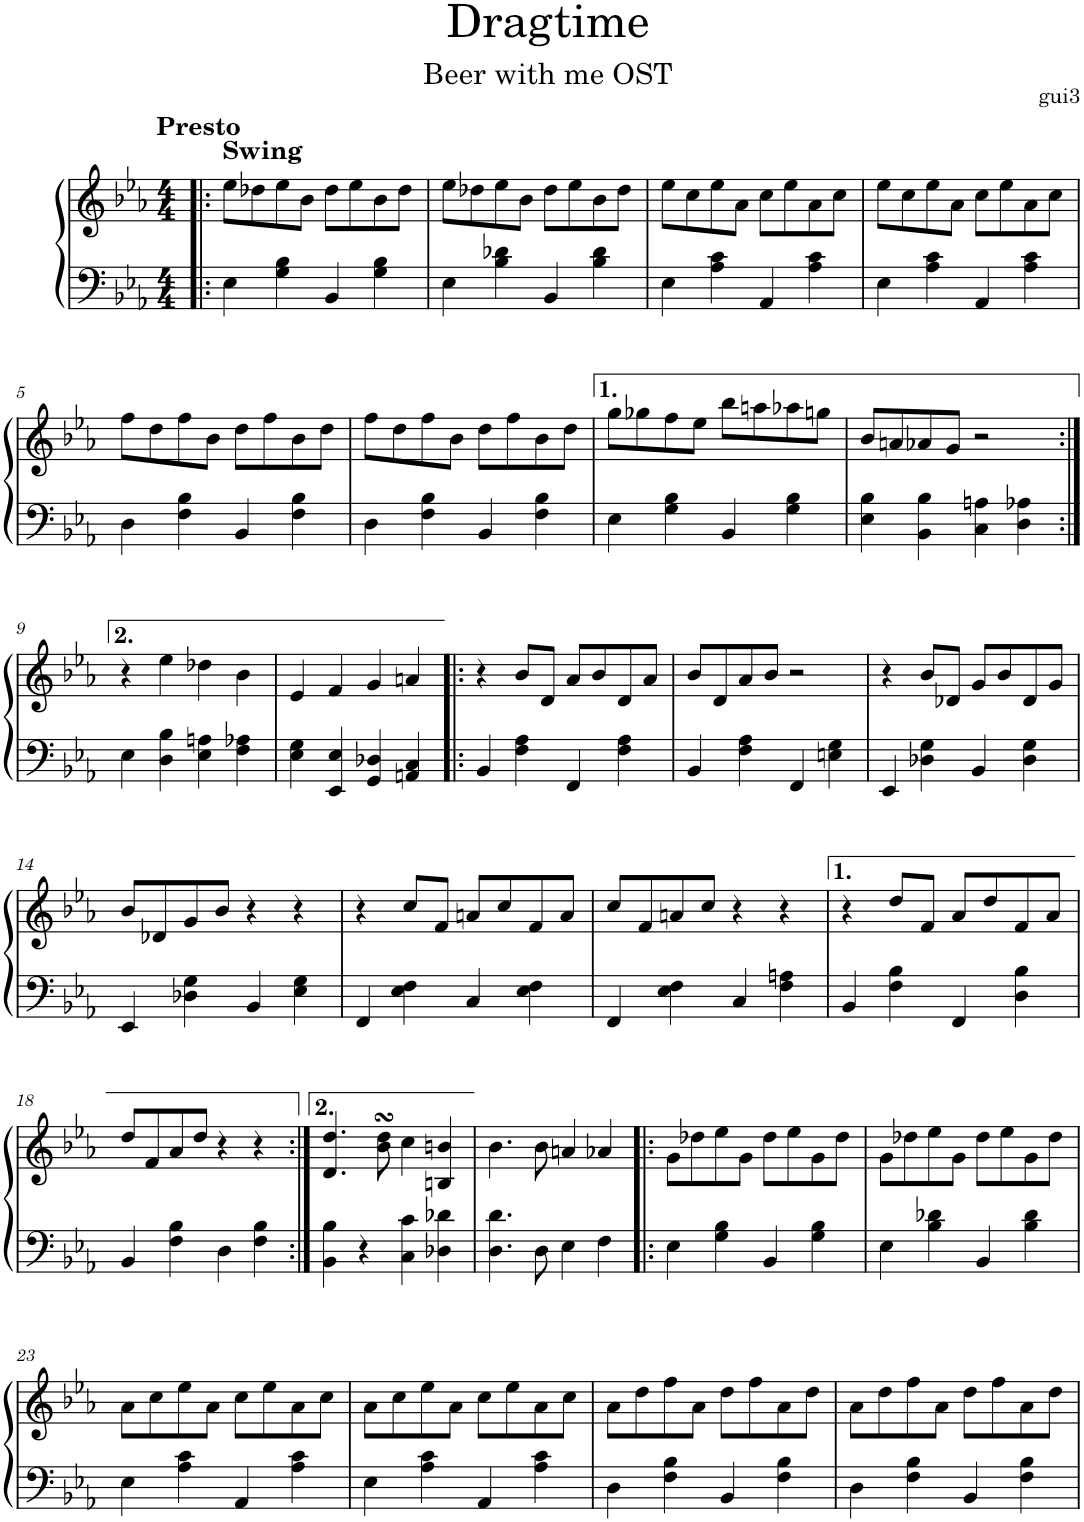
**kern	**kern
*part1	*part1
*staff2	*staff1
*I"Piano Honky Tonk	*
*I'Pia. Hnk.	*
*clefF4	*clefG2
*k[b-e-a-]	*k[b-e-a-]
*M4/4	*M4/4
=1!|:	=1!|:
!	!LO:TX:a:B:t=Presto
!	!LO:TX:a:B:t=Swing
4E-\	8ee-\L
.	8dd-X\
4G\ 4B-\	8ee-\
.	8b-\J
4BB-/	8dd-\L
.	8ee-\
4G\ 4B-\	8b-\
.	8dd-\J
=2	=2
4E-\	8ee-\L
.	8dd-X\
4B-\ 4d-X\	8ee-\
.	8b-\J
4BB-/	8dd-\L
.	8ee-\
4B-\ 4d-\	8b-\
.	8dd-\J
=3	=3
4E-\	8ee-\L
.	8cc\
4A-\ 4c\	8ee-\
.	8a-\J
4AA-/	8cc\L
.	8ee-\
4A-\ 4c\	8a-\
.	8cc\J
=4	=4
4E-\	8ee-\L
.	8cc\
4A-\ 4c\	8ee-\
.	8a-\J
4AA-/	8cc\L
.	8ee-\
4A-\ 4c\	8a-\
.	8cc\J
!!LO:LB:g=z
=5	=5
4D\	8ff\L
.	8dd\
4F\ 4B-\	8ff\
.	8b-\J
4BB-/	8dd\L
.	8ff\
4F\ 4B-\	8b-\
.	8dd\J
=6	=6
4D\	8ff\L
.	8dd\
4F\ 4B-\	8ff\
.	8b-\J
4BB-/	8dd\L
.	8ff\
4F\ 4B-\	8b-\
.	8dd\J
=7	=7
4E-\	8gg\L
.	8gg-X\
4G\ 4B-\	8ff\
.	8ee-\J
4BB-/	8bb-\L
.	8aan\
4G\ 4B-\	8aa-X\
.	8ggn\J
=8	=8
4E-\ 4B-\	8b-/L
.	8an/
4BB-\ 4B-\	8a-X/
.	8g/J
4C\ 4An\	2r
4D\ 4A-X\	.
!!LO:LB:g=z
=9:|!	=9:|!
4E-\	4r
4D\ 4B-\	4ee-\
4E-\ 4An\	4dd-X\
4F\ 4A-X\	4b-\
=10	=10
4E-\ 4G\	4e-/
4EE-/ 4E-/	4f/
4GG/ 4D-X/	4g/
4AAn/ 4C/	4an/
=11!|:	=11!|:
4BB-/	4r
4F\ 4A-\	8b-/L
.	8d/J
4FF/	8a-/L
.	8b-/
4F\ 4A-\	8d/
.	8a-/J
=12	=12
4BB-/	8b-/L
.	8d/
4F\ 4A-\	8a-/
.	8b-/J
4FF/	2r
4En\ 4G\	.
=13	=13
4EE-/	4r
4D-X\ 4G\	8b-/L
.	8d-X/J
4BB-/	8g/L
.	8b-/
4D-\ 4G\	8d-/
.	8g/J
!!LO:LB:g=z
=14	=14
4EE-/	8b-/L
.	8d-X/
4D-X\ 4G\	8g/
.	8b-/J
4BB-/	4r
4E-\ 4G\	4r
=15	=15
4FF/	4r
4E-\ 4F\	8cc/L
.	8f/J
4C/	8an/L
.	8cc/
4E-\ 4F\	8f/
.	8a/J
=16	=16
4FF/	8cc/L
.	8f/
4E-\ 4F\	8an/
.	8cc/J
4C/	4r
4F\ 4An\	4r
=17	=17
4BB-/	4r
4F\ 4B-\	8dd/L
.	8f/J
4FF/	8a-/L
.	8dd/
4D\ 4B-\	8f/
.	8a-/J
!!LO:LB:g=z
=18	=18
4BB-/	8dd/L
.	8f/
4F\ 4B-\	8a-/
.	8dd/J
4D\	4r
4F\ 4B-\	4r
=19:|!	=19:|!
4BB-\ 4B-\	4.d/ 4.dd/
4r	.
.	8b-\sSSS 8dd\sSSS
4C\ 4c\	4cc\
4D-X\ 4d-X\	4Bn/ 4bn/
=20	=20
4.D\ 4.d\	4.b-\
8D\	8b-\
4E-\	4an/
4F\	4a-X/
=21!|:	=21!|:
4E-\	8g\L
.	8dd-X\
4G\ 4B-\	8ee-\
.	8g\J
4BB-/	8dd-\L
.	8ee-\
4G\ 4B-\	8g\
.	8dd-\J
=22	=22
4E-\	8g\L
.	8dd-X\
4B-\ 4d-X\	8ee-\
.	8g\J
4BB-/	8dd-\L
.	8ee-\
4B-\ 4d-\	8g\
.	8dd-\J
!!LO:LB:g=z
=23	=23
4E-\	8a-\L
.	8cc\
4A-\ 4c\	8ee-\
.	8a-\J
4AA-/	8cc\L
.	8ee-\
4A-\ 4c\	8a-\
.	8cc\J
=24	=24
4E-\	8a-\L
.	8cc\
4A-\ 4c\	8ee-\
.	8a-\J
4AA-/	8cc\L
.	8ee-\
4A-\ 4c\	8a-\
.	8cc\J
=25	=25
4D\	8a-\L
.	8dd\
4F\ 4B-\	8ff\
.	8a-\J
4BB-/	8dd\L
.	8ff\
4F\ 4B-\	8a-\
.	8dd\J
=26	=26
4D\	8a-\L
.	8dd\
4F\ 4B-\	8ff\
.	8a-\J
4BB-/	8dd\L
.	8ff\
4F\ 4B-\	8a-\
.	8dd\J
=	=
*-	*-
